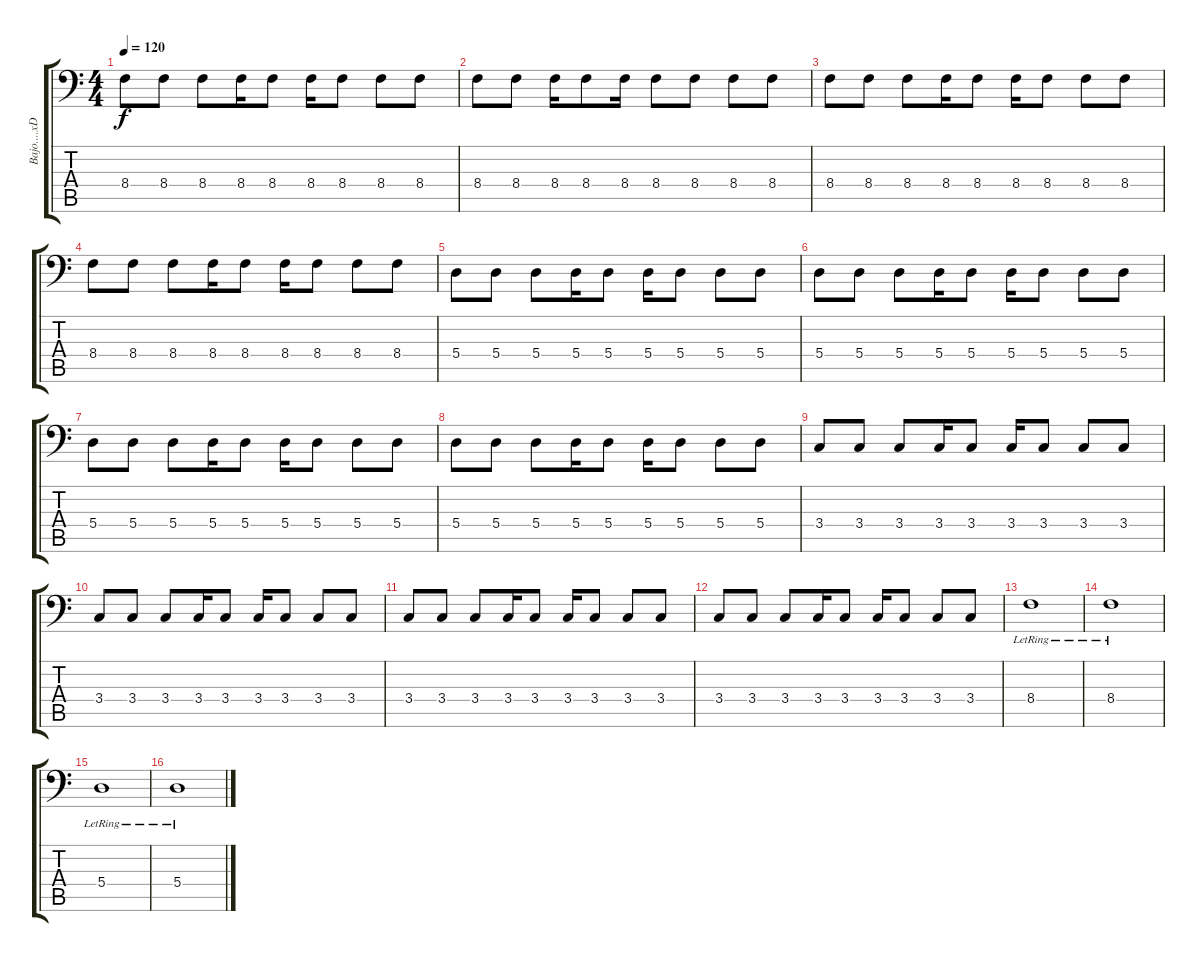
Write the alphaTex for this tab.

\track ("Bajo....xD" "Bajo....xD") {instrument electricbassfinger}
\staff {score tabs}
\tuning (C3 G2 D2 A1 E1 B0) {hide}
\ts (4 4)
\tempo 120
\clef f4
\ks c
8.4.8{dy f} 8.4.8 8.4.8 8.4.16 8.4.8 8.4.16 8.4.8 8.4.8 8.4.8 |
8.4.8 8.4.8 8.4.16 8.4.8 8.4.16 8.4.8 8.4.8 8.4.8 8.4.8 |
8.4.8 8.4.8 8.4.8 8.4.16 8.4.8 8.4.16 8.4.8 8.4.8 8.4.8 |
8.4.8 8.4.8 8.4.8 8.4.16 8.4.8 8.4.16 8.4.8 8.4.8 8.4.8 |
5.4.8 5.4.8 5.4.8 5.4.16 5.4.8 5.4.16 5.4.8 5.4.8 5.4.8 |
5.4.8 5.4.8 5.4.8 5.4.16 5.4.8 5.4.16 5.4.8 5.4.8 5.4.8 |
5.4.8 5.4.8 5.4.8 5.4.16 5.4.8 5.4.16 5.4.8 5.4.8 5.4.8 |
5.4.8 5.4.8 5.4.8 5.4.16 5.4.8 5.4.16 5.4.8 5.4.8 5.4.8 |
3.4.8 3.4.8 3.4.8 3.4.16 3.4.8 3.4.16 3.4.8 3.4.8 3.4.8 |
3.4.8 3.4.8 3.4.8 3.4.16 3.4.8 3.4.16 3.4.8 3.4.8 3.4.8 |
3.4.8 3.4.8 3.4.8 3.4.16 3.4.8 3.4.16 3.4.8 3.4.8 3.4.8 |
3.4.8 3.4.8 3.4.8 3.4.16 3.4.8 3.4.16 3.4.8 3.4.8 3.4.8 |
8.4{lr}.1 |
8.4{lr}.1 |
5.4{lr}.1 |
5.4{lr}.1
